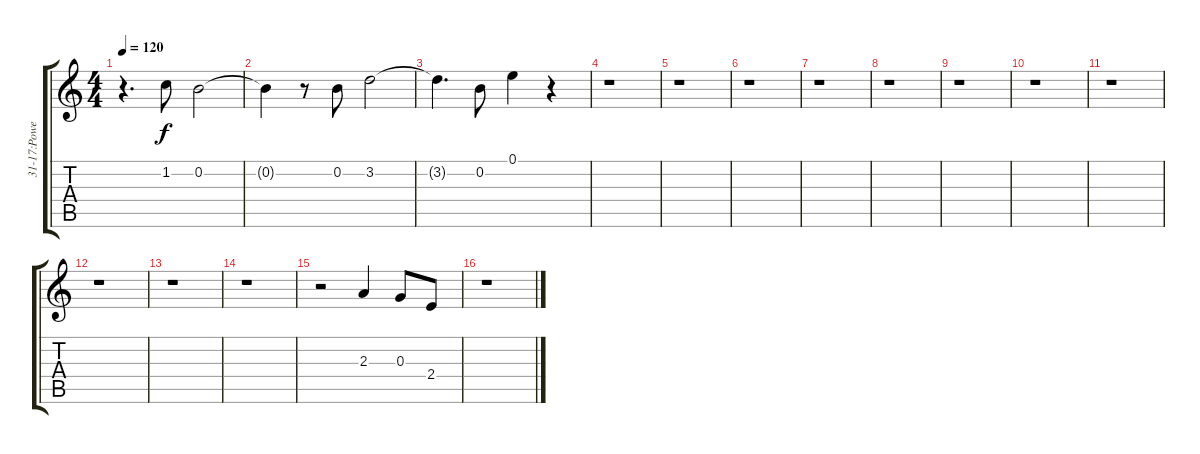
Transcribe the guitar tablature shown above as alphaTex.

\track ("31-17:Power Gt.2" "31-17:Powe") {instrument distortionguitar}
\staff {score tabs}
\tuning (E4 B3 G3 D3 A2 E2) {hide}
\ts (4 4)
\tempo 120
\clef g2
\ks c
r.4{d dy f} 1.2.8 0.2.2 |
0.2{t}.4 r.8 0.2.8 3.2.2 |
3.2{t}.4{d} 0.2.8 0.1.4 r.4 |
r.1 |
r.1 |
r.1 |
r.1 |
r.1 |
r.1 |
r.1 |
r.1 |
r.1 |
r.1 |
r.1 |
r.2 2.3.4 0.3.8 2.4.8 |
r.1
